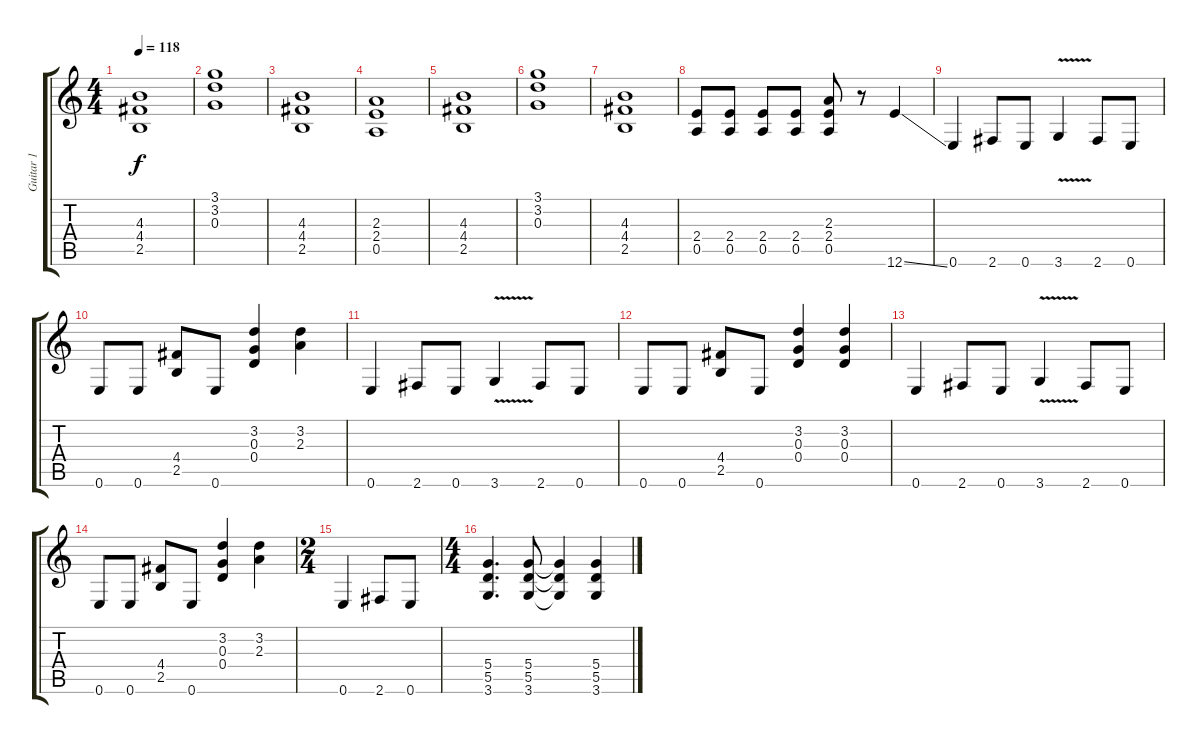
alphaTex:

\track ("Guitar 1" "Guitar 1") {instrument overdrivenguitar}
\staff {score tabs}
\tuning (E4 B3 G3 D3 A2 E2) {hide}
\ts (4 4)
\tempo 118
\clef g2
\ks c
(4.3 4.4 2.5).1{dy f} |
(3.1 3.2 0.3).1 |
(4.3 4.4 2.5).1 |
(2.3 2.4 0.5).1 |
(4.3 4.4 2.5).1 |
(3.1 3.2 0.3).1 |
(4.3 4.4 2.5).1 |
(2.4 0.5).8 (2.4 0.5).8 (2.4 0.5).8 (2.4 0.5).8 (2.3 2.4 0.5).8 r.8 12.6{ss}.4 |
0.6.4 2.6.8 0.6.8 3.6{v}.4 2.6.8 0.6.8 |
0.6.8 0.6.8 (4.4 2.5).8 0.6.8 (3.2 0.3 0.4).4 (3.2 2.3).4 |
0.6.4 2.6.8 0.6.8 3.6{v}.4 2.6.8 0.6.8 |
0.6.8 0.6.8 (4.4 2.5).8 0.6.8 (3.2 0.3 0.4).4 (3.2 0.3 0.4).4 |
0.6.4 2.6.8 0.6.8 3.6{v}.4 2.6.8 0.6.8 |
0.6.8 0.6.8 (4.4 2.5).8 0.6.8 (3.2 0.3 0.4).4 (3.2 2.3).4 |
\ts (2 4)
0.6.4 2.6.8 0.6.8 |
\ts (4 4)
(5.4 5.5 3.6).4{d} (5.4 5.5 3.6).8 (5.4{t} 5.5{t} 3.6{t}).4 (5.4 5.5 3.6).4
